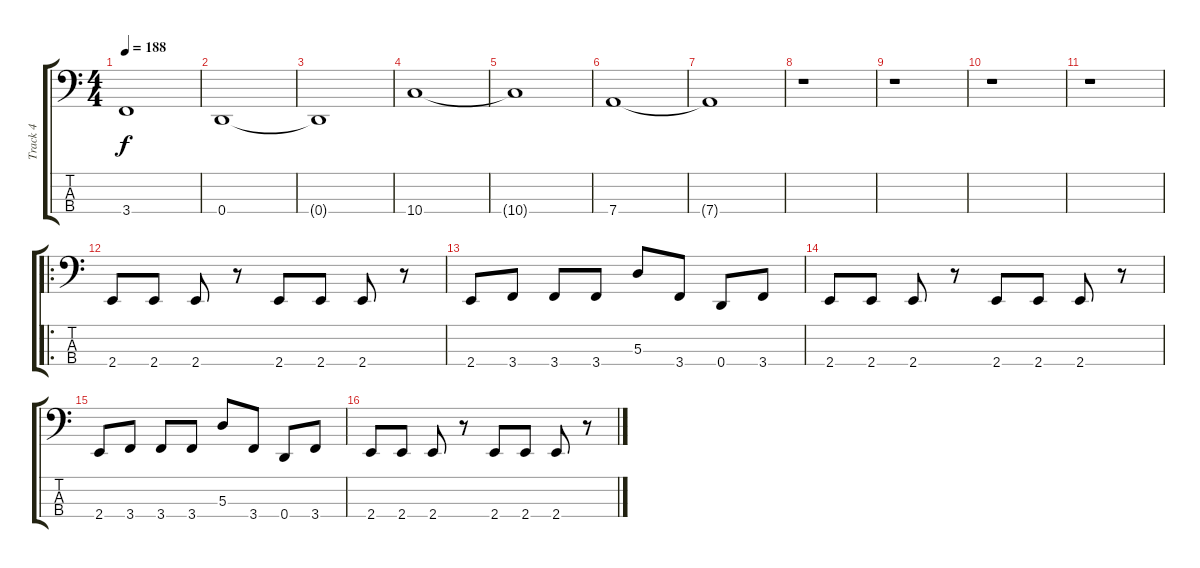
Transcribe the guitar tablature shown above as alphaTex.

\track ("Track 4" "Track 4") {instrument electricbassfinger}
\staff {score tabs}
\tuning (G2 D2 A1 D1) {hide}
\ts (4 4)
\tempo 188
\clef f4
\ks c
3.4{t}.1{dy f} |
0.4.1 |
0.4{t}.1 |
10.4.1 |
10.4{t}.1 |
7.4.1 |
7.4{t}.1 |
r.1 |
r.1 |
r.1 |
r.1 |
\ro
2.4.8 2.4.8 2.4.8 r.8 2.4.8 2.4.8 2.4.8 r.8 |
2.4.8 3.4.8 3.4.8 3.4.8 5.3.8 3.4.8 0.4.8 3.4.8 |
2.4.8 2.4.8 2.4.8 r.8 2.4.8 2.4.8 2.4.8 r.8 |
2.4.8 3.4.8 3.4.8 3.4.8 5.3.8 3.4.8 0.4.8 3.4.8 |
2.4.8 2.4.8 2.4.8 r.8 2.4.8 2.4.8 2.4.8 r.8
